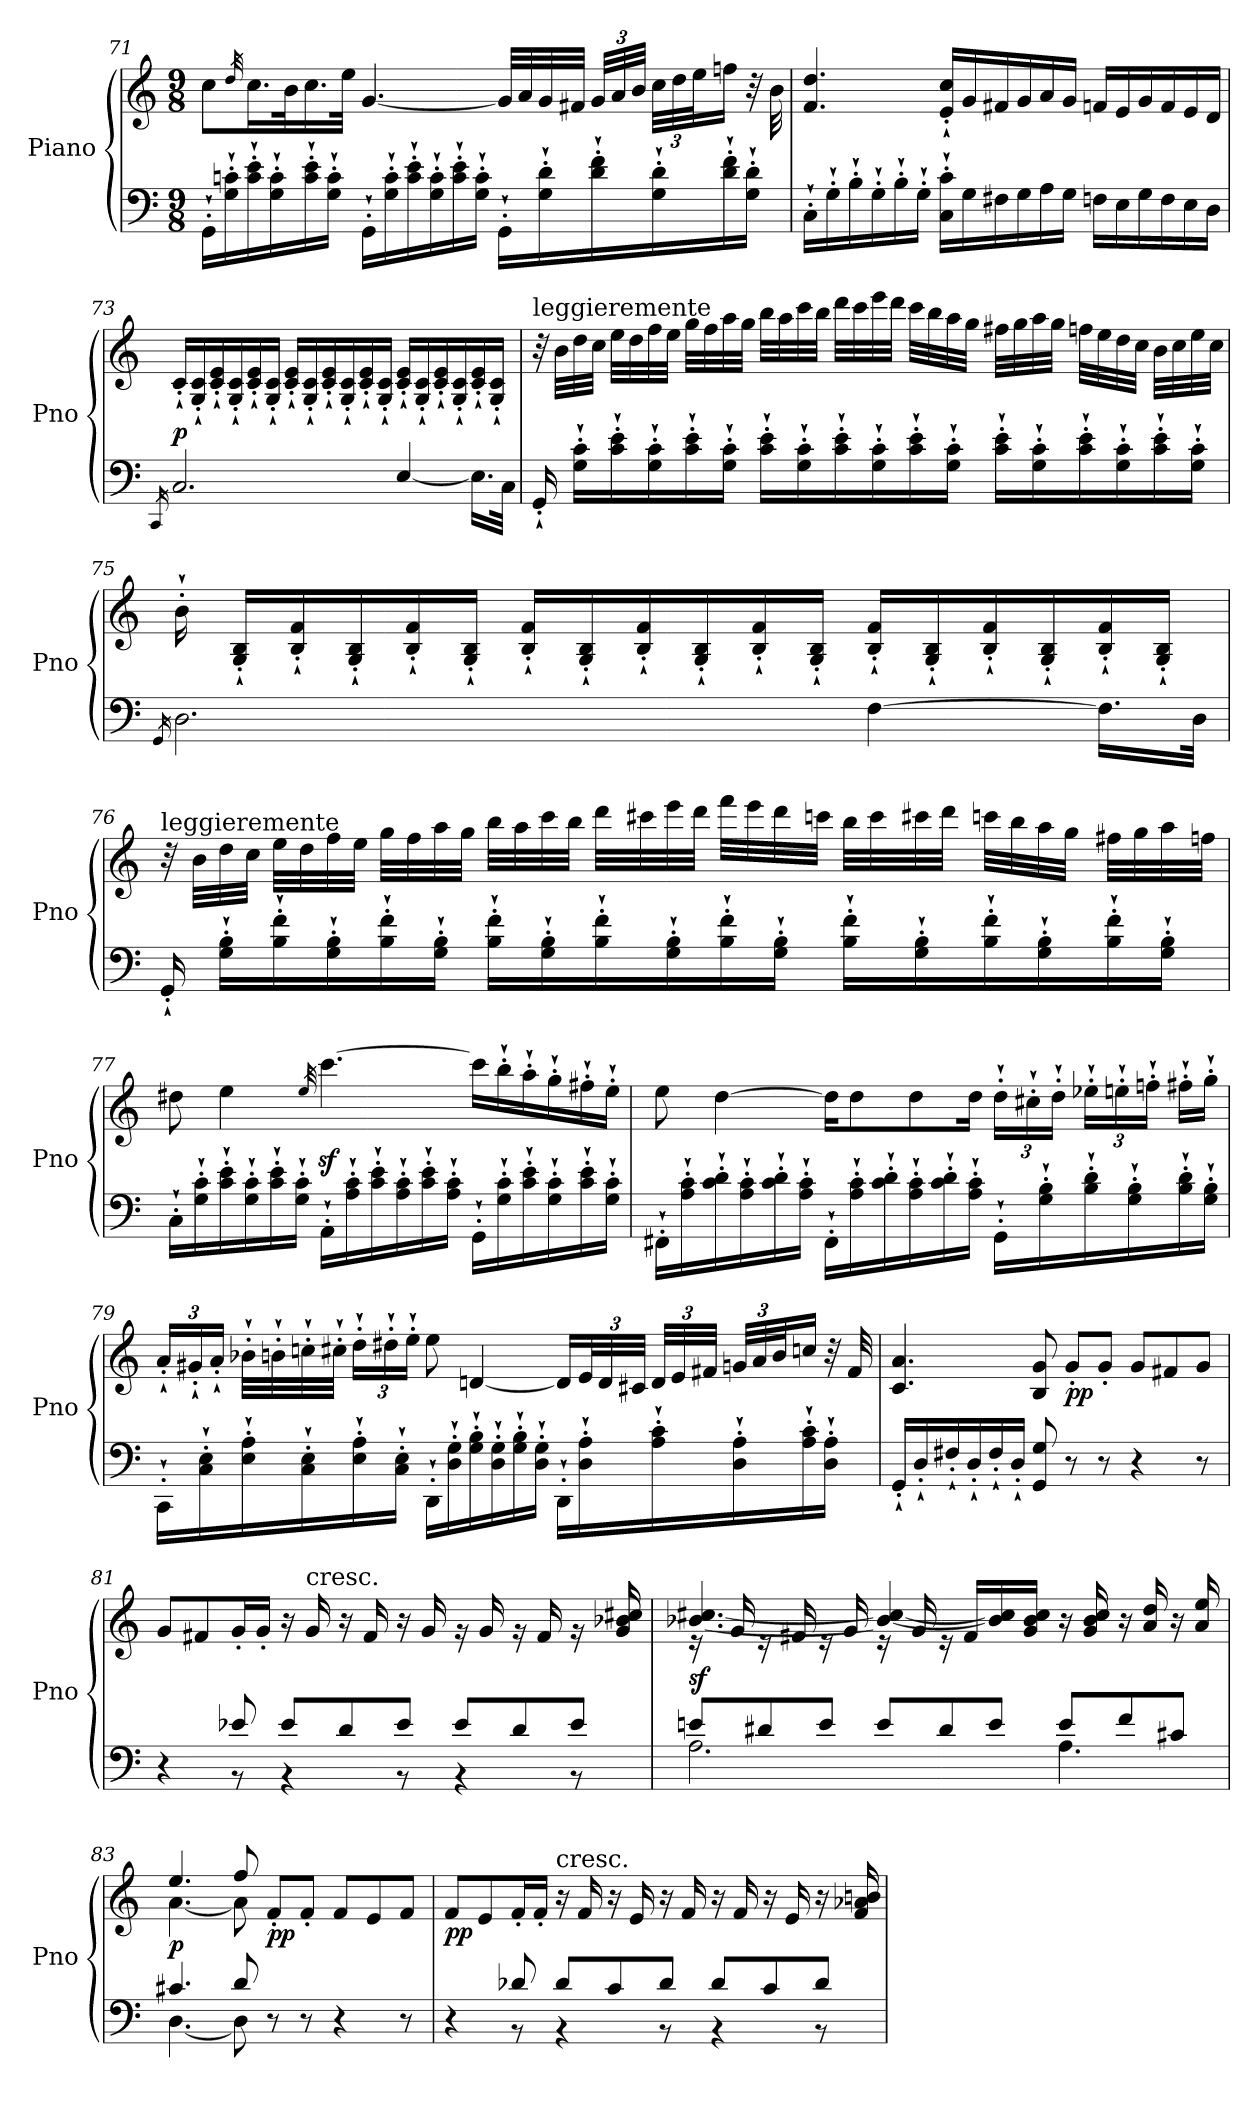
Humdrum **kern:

**kern	**kern	**dynam
*part1	*part1	*part1
*staff2	*staff1	*staff1/2
*I"Piano	*	*
*I'Pno	*	*
!!LO:PB:g=z
*clefF4	*clefG2	*
*k[]	*k[]	*
*M9/8	*M9/8	*
=71	=71	=71
16GG'`\LL	8cc\L	.
16G\'` 16cn\'`	.	.
.	32qdd/	.
16c\'` 16e\'`	16.cc\L	.
16G\'` 16c\'`	.	.
.	32b\K	.
16c\'` 16e\'`	16.cc\	.
16G\'` 16c\'`JJ	.	.
.	32ee\JJk	.
16GG'`\LL	[4.g/	.
16G\'` 16c\'`	.	.
16c\'` 16e\'`	.	.
16G\'` 16c\'`	.	.
16c\'` 16e\'`	.	.
16G\'` 16c\'`JJ	.	.
16GG'`\LL	32g/LLL]	.
.	32a/	.
16G\'` 16d\'`	32g/	.
.	32f#X/JJJ	.
*	*Xbrackettup	*
16d\'` 16f\'`	48g/LLL	.
.	48a/	.
.	48b/JJJ	.
16G\'` 16d\'`	48cc\LLL	.
.	48dd\	.
.	48ee\J	.
16d\'` 16f\'`	16ffn\JJ	.
16G\'` 16d\'`JJ	32r	.
.	32b\	.
!!LO:LB:g=z
=72	=72	=72
16C'`\LL	4.f/ 4.dd/	.
16G'`\	.	.
16B'`\	.	.
16G'`\	.	.
16B'`\	.	.
16G'`\JJ	.	.
16C\'` 16c\'`LL	16e/'` 16cc/'`LL	.
16G\	16g/	.
16F#X\	16f#X/	.
16G\	16g/	.
16A\	16a/	.
16G\JJ	16g/JJ	.
16Fn\LL	16fn/LL	.
16E\	16e/	.
16G\	16g/	.
16F\	16f/	.
16E\	16e/	.
16D\JJ	16d/JJ	.
=73	=73	=73
16qCC/	.	.
!	!	!LO:DY:b
2.C/	16c'`/LL	p
.	16G/'` 16c/'`	.
.	16c/'` 16e/'`	.
.	16G/'` 16c/'`	.
.	16c/'` 16e/'`	.
.	16G/'` 16c/'`JJ	.
.	16c/'` 16e/'`LL	.
.	16G/'` 16c/'`	.
.	16c/'` 16e/'`	.
.	16G/'` 16c/'`	.
.	16c/'` 16e/'`	.
.	16G/'` 16c/'`JJ	.
[4E/	16c/'` 16e/'`LL	.
.	16G/'` 16c/'`	.
.	16c/'` 16e/'`	.
.	16G/'` 16c/'`	.
16.E\LL]	16c/'` 16e/'`	.
.	16G/'` 16c/'`JJ	.
32C\JJk	.	.
!!LO:LB:g=z
=74	=74	=74
!	!LO:TX:a:t=leggieremente	!
16GG'`/	32r	.
.	32b\LLL	.
16G\'` 16c\'`LL	32dd\	.
.	32cc\JJJ	.
16c\'` 16e\'`	32ee\LLL	.
.	32dd\	.
16G\'` 16c\'`	32ff\	.
.	32ee\JJJ	.
16c\'` 16e\'`	32gg\LLL	.
.	32ff\	.
16G\'` 16c\'`JJ	32aa\	.
.	32gg\JJJ	.
16c\'` 16e\'`LL	32bb\LLL	.
.	32aa\	.
16G\'` 16c\'`	32ccc\	.
.	32bb\JJJ	.
16c\'` 16e\'`	32ddd\LLL	.
.	32ccc\	.
16G\'` 16c\'`	32eee\	.
.	32ddd\JJJ	.
16c\'` 16e\'`	32ccc\LLL	.
.	32bb\	.
16G\'` 16c\'`JJ	32aa\	.
.	32gg\JJJ	.
16c\'` 16e\'`LL	32ff#X\LLL	.
.	32gg\	.
16G\'` 16c\'`	32aa\	.
.	32gg\JJJ	.
16c\'` 16e\'`	32ffn\LLL	.
.	32ee\	.
16G\'` 16c\'`	32dd\	.
.	32cc\JJJ	.
16c\'` 16e\'`	32b\LLL	.
.	32cc\	.
16G\'` 16c\'`JJ	32ee\	.
.	32cc\JJJ	.
!!LO:LB:g=z
=75	=75	=75
16qGG/	.	.
2.D\	16b'`\	.
.	16G/'` 16B/'`LL	.
.	16B/'` 16f/'`	.
.	16G/'` 16B/'`	.
.	16B/'` 16f/'`	.
.	16G/'` 16B/'`JJ	.
.	16B/'` 16f/'`LL	.
.	16G/'` 16B/'`	.
.	16B/'` 16f/'`	.
.	16G/'` 16B/'`	.
.	16B/'` 16f/'`	.
.	16G/'` 16B/'`JJ	.
[4F\	16B/'` 16f/'`LL	.
.	16G/'` 16B/'`	.
.	16B/'` 16f/'`	.
.	16G/'` 16B/'`	.
16.F\LL]	16B/'` 16f/'`	.
.	16G/'` 16B/'`JJ	.
32D\JJk	.	.
!!LO:LB:g=z
=76	=76	=76
!	!LO:TX:a:t=leggieremente	!
16GG'`/	32r	.
.	32b\LLL	.
16G\'` 16B\'`LL	32dd\	.
.	32cc\JJJ	.
16B\'` 16f\'`	32ee\LLL	.
.	32dd\	.
16G\'` 16B\'`	32ff\	.
.	32ee\JJJ	.
16B\'` 16f\'`	32gg\LLL	.
.	32ff\	.
16G\'` 16B\'`JJ	32aa\	.
.	32gg\JJJ	.
16B\'` 16f\'`LL	32bb\LLL	.
.	32aa\	.
16G\'` 16B\'`	32ccc\	.
.	32bb\JJJ	.
16B\'` 16f\'`	32ddd\LLL	.
.	32ccc#X\	.
16G\'` 16B\'`	32eee\	.
.	32ddd\JJJ	.
16B\'` 16f\'`	32fff\LLL	.
.	32eee\	.
16G\'` 16B\'`JJ	32ddd\	.
.	32cccn\JJJ	.
16B\'` 16f\'`LL	32bb\LLL	.
.	32ccc\	.
16G\'` 16B\'`	32ccc#X\	.
.	32ddd\JJJ	.
16B\'` 16f\'`	32cccn\LLL	.
.	32bb\	.
16G\'` 16B\'`	32aa\	.
.	32gg\JJJ	.
16B\'` 16f\'`	32ff#X\LLL	.
.	32gg\	.
16G\'` 16B\'`JJ	32aa\	.
.	32ffn\JJJ	.
!!LO:LB:g=z
=77	=77	=77
16C'`\LL	8dd#X\	.
16G\'` 16c\'`	.	.
16c\'` 16e\'`	4ee\	.
16G\'` 16c\'`	.	.
16c\'` 16e\'`	.	.
16G\'` 16c\'`JJ	.	.
.	32qee/	.
16AA'`\LL	[4.cccz<\	.
16A\'` 16c\'`	.	.
16c\'` 16e\'`	.	.
16A\'` 16c\'`	.	.
16c\'` 16e\'`	.	.
16A\'` 16c\'`JJ	.	.
16GG'`\LL	16ccc\LL]	.
16G\'` 16c\'`	16bb'`\	.
16c\'` 16e\'`	16aa'`\	.
16G\'` 16c\'`	16gg'`\	.
16c\'` 16e\'`	16ff#X'`\	.
16G\'` 16c\'`JJ	16ee'`\JJ	.
!!LO:PB:g=z
=78	=78	=78
16FF#X'`\LL	8ee\	.
16A\'` 16c\'`	.	.
16c\'` 16d\'`	[4dd\	.
16A\'` 16c\'`	.	.
16c\'` 16d\'`	.	.
16A\'` 16c\'`JJ	.	.
16FF#'`\LL	16dd\KL]	.
16A\'` 16c\'`	8dd\	.
16c\'` 16d\'`	.	.
16A\'` 16c\'`	8dd\	.
16c\'` 16d\'`	.	.
16A\'` 16c\'`JJ	16dd\Jk	.
16GG'`\LL	24dd'`\LL	.
.	24cc#X'`\	.
16G\'` 16B\'`	.	.
.	24dd'`\JJ	.
16B\'` 16d\'`	24ee-X'`\LL	.
.	24een'`\	.
16G\'` 16B\'`	.	.
.	24ffn'`\JJ	.
16B\'` 16d\'`	16ff#X'`\LL	.
16G\'` 16B\'`JJ	16gg'`\JJ	.
!!LO:LB:g=z
=79	=79	=79
16CC'`\LL	24a'`/LL	.
.	24g#X'`/	.
16C\'` 16E\'`	.	.
.	24a'`/JJ	.
16E\'` 16A\'`	32b-X'`\LLL	.
.	32bn'`\	.
16C\'` 16E\'`	32ccn'`\	.
.	32cc#X'`\JJJ	.
16E\'` 16A\'`	24dd'`\LL	.
.	24dd#X'`\	.
16C\'` 16E\'`JJ	.	.
.	24ee'`\JJ	.
16DD'`\LL	8ee\	.
16D\'` 16G\'`	.	.
16G\'` 16B\'`	[4dn/	.
16D\'` 16G\'`	.	.
16G\'` 16B\'`	.	.
16D\'` 16G\'`JJ	.	.
16DD'`\LL	16d/LL]	.
16D\'` 16A\'`	48e/L	.
.	48d/	.
.	48c#X/JJJ	.
16A\'` 16c\'`	48d/LLL	.
.	48e/	.
.	48f#X/JJJ	.
16D\'` 16A\'`	48gn/LLL	.
.	48a/	.
.	48b/J	.
16A\'` 16c\'`	16ccn/JJ	.
16D\'` 16A\'`JJ	32r	.
.	32f#/	.
!!LO:LB:g=z
=80	=80	=80
16GG'`/LL	4.c/ 4.a/	.
16D'`/	.	.
16F#X'`/	.	.
16D'`/	.	.
16F#'`/	.	.
16D'`/JJ	.	.
8GG/ 8G/	8B/ 8g/	.
!	!	!LO:DY:b
8r	8g'/L	pp
8r	8g'/J	.
4r	8g/L	.
.	8f#X/	.
8r	8g/J	.
=81	=81	=81
*^	*	*
4r	4ryy	8g/L	.
.	.	8f#X/	.
8e-X/	8rBB	16g'/L	.
.	.	16g'/JJ	.
8e-/L	4rBB	16r	.
!	!	!LO:TX:a:t=cresc.	!
.	.	16g/	.
8d/	.	16r	.
.	.	16f#/	.
8e-/J	8rBB	16r	.
.	.	16g/	.
8e-/L	4rBB	16rg	.
.	.	16g/	.
8d/	.	16rg	.
.	.	16f#/	.
8e-/J	8rBB	16rg	.
.	.	16g/ 16b-X/ 16cc#X/	.
!!LO:LB:g=z
=82	=82	=82	=82
*	*	*^	*
!	!	!	!	!LO:DY:b
8en/L	2.A\	16re	[4.b-X/ [4.cc#X/	sf
.	.	16g/	.	.
8d#X/	.	16re	.	.
.	.	16f#X/	.	.
8e/J	.	16re	.	.
.	.	16g/	.	.
8e/L	.	16re	4b-/_ 4cc#/_	.
.	.	16g/	.	.
8d#/	.	16re	.	.
.	.	16f#/LL	.	.
8e/J	.	16b-/] 16cc#/]	2ryy	.
.	.	16g/ 16b-/ 16cc#/JJ	.	.
8e/L	4.A\	16r	.	.
.	.	16g/ 16b-/ 16cc#/	.	.
8f/	.	16r	.	.
.	.	16a/ 16dd/	.	.
8c#X/J	.	16r	.	.
.	.	16a/ 16ee/	.	.
=83	=83	=83	=83	=83
!	!	!	!	!LO:DY:b
4.c#X/	[4.D\	4.ee/	[4.a\	p
8d/	8D\]	8ff/	8a\]	.
!	!	!	!	!LO:DY:b
8r	2ryy	8f'/L	2ryy	pp
8r	.	8f'/J	.	.
4r	.	8f/L	.	.
.	.	8e/	.	.
8r	8ryy	8f/J	8ryy	.
!!LO:LB:g=z
=84	=84	=84	=84	=84
!	!	!	!	!LO:DY:b
*	*	*v	*v	*
4r	4ryy	8f/L	pp
.	.	8e/	.
8d-X/	8rBB	16f'/L	.
.	.	16f'/JJ	.
!	!	!LO:TX:a:t=cresc.	!
8d-/L	4rBB	16r	.
.	.	16f/	.
8c/	.	16r	.
.	.	16e/	.
8d-/J	8rBB	16r	.
.	.	16f/	.
8d-/L	4rBB	16r	.
.	.	16f/	.
8c/	.	16r	.
.	.	16e/	.
8d-/J	8rBB	16r	.
.	.	16f/ 16a-X/ 16bn/	.
*v	*v	*	*
=	=	=
*-	*-	*-
